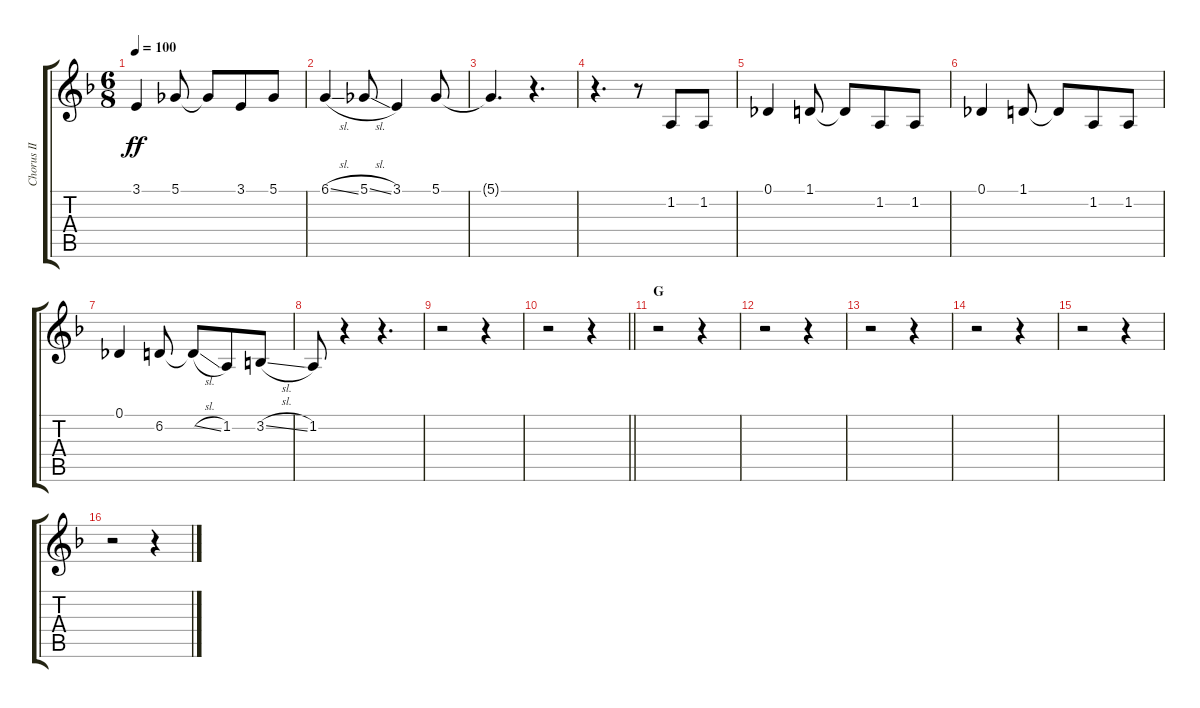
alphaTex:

\track ("Chorus II" "Chorus II") {instrument voiceoohs}
\staff {score tabs}
\tuning (Db4 Ab3 E3 B2 Gb2 B1) {hide}
\ts (6 8)
\tempo 100
\clef g2
\ks f
3.1.4{dy ff} 5.1.8 5.1{t}.8 3.1.8 5.1.8 |
6.1{sl}.4 5.1{sl}.8 3.1.4 5.1.8 |
5.1{t}.4{d} r.4{d} |
r.4{d} r.8 1.2.8 1.2.8 |
0.1.4 1.1.8 1.1{t}.8 1.2.8 1.2.8 |
0.1.4 1.1.8 1.1{t}.8 1.2.8 1.2.8 |
0.1.4 6.2.8 6.2{sl t}.8 1.2.8 3.2{sl}.8 |
1.2.8 r.4 r.4{d} |
r.2 r.4 |
\barLineRight lightlight
r.2 r.4 |
\section ("" "G")
r.2 r.4 |
r.2 r.4 |
r.2 r.4 |
r.2 r.4 |
r.2 r.4 |
r.2 r.4
